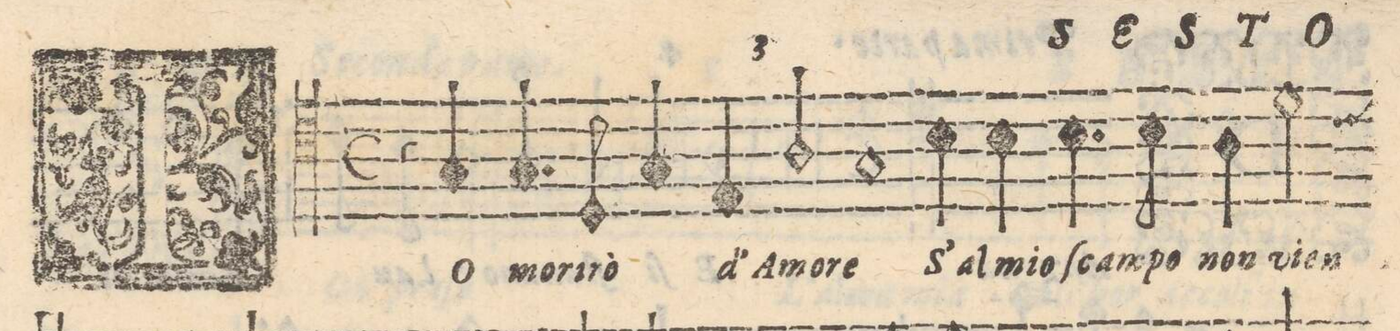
**kern	**text
*I"SESTO	*
*clefC4	*
*k[]	*
*met(C|)	*
*M2/1	*
4r	.
4G/	IO
4.G/	mo-
8D/	-ri-
4G/	-rò
4E/	d'A-
2A/	-mo-
=2-	=2-
1G	-re
4B\	S'al
4B\	mio
4.B\	ſcam-
8B\	-po
=3-	=3-
4A\	non
2d\	vie
*-	*-
